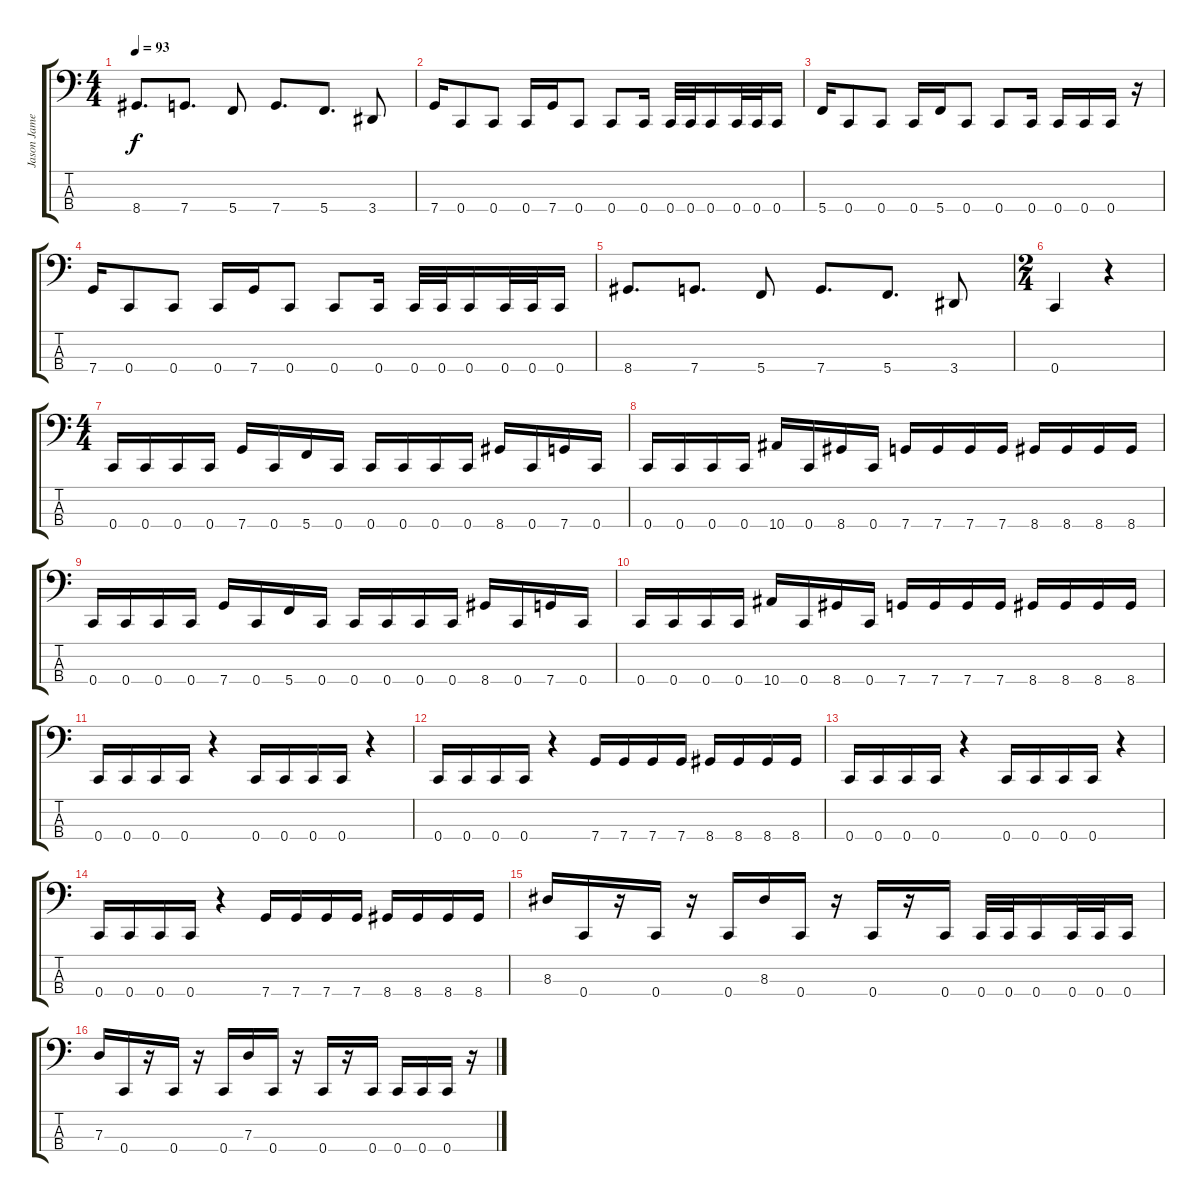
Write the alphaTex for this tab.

\track ("Jason James" "Jason Jame") {instrument electricbasspick}
\staff {score tabs}
\tuning (F2 C2 G1 C1) {hide}
\ts (4 4)
\tempo 93
\clef f4
\ks c
8.4.8{d dy f} 7.4.8{d} 5.4.8 7.4.8{d} 5.4.8{d} 3.4.8 |
7.4.16 0.4.8 0.4.8 0.4.16 7.4.16 0.4.8 0.4.8 0.4.16 0.4.32 0.4.32 0.4.16 0.4.32 0.4.32 0.4.16 |
5.4.16 0.4.8 0.4.8 0.4.16 5.4.16 0.4.8 0.4.8 0.4.16 0.4.16 0.4.16 0.4.16 r.16 |
7.4.16 0.4.8 0.4.8 0.4.16 7.4.16 0.4.8 0.4.8 0.4.16 0.4.32 0.4.32 0.4.16 0.4.32 0.4.32 0.4.16 |
8.4.8{d} 7.4.8{d} 5.4.8 7.4.8{d} 5.4.8{d} 3.4.8 |
\ts (2 4)
0.4.4 r.4 |
\ts (4 4)
0.4.16 0.4.16 0.4.16 0.4.16 7.4.16 0.4.16 5.4.16 0.4.16 0.4.16 0.4.16 0.4.16 0.4.16 8.4.16 0.4.16 7.4.16 0.4.16 |
0.4.16 0.4.16 0.4.16 0.4.16 10.4.16 0.4.16 8.4.16 0.4.16 7.4.16 7.4.16 7.4.16 7.4.16 8.4.16 8.4.16 8.4.16 8.4.16 |
0.4.16 0.4.16 0.4.16 0.4.16 7.4.16 0.4.16 5.4.16 0.4.16 0.4.16 0.4.16 0.4.16 0.4.16 8.4.16 0.4.16 7.4.16 0.4.16 |
0.4.16 0.4.16 0.4.16 0.4.16 10.4.16 0.4.16 8.4.16 0.4.16 7.4.16 7.4.16 7.4.16 7.4.16 8.4.16 8.4.16 8.4.16 8.4.16 |
0.4.16 0.4.16 0.4.16 0.4.16 r.4 0.4.16 0.4.16 0.4.16 0.4.16 r.4 |
0.4.16 0.4.16 0.4.16 0.4.16 r.4 7.4.16 7.4.16 7.4.16 7.4.16 8.4.16 8.4.16 8.4.16 8.4.16 |
0.4.16 0.4.16 0.4.16 0.4.16 r.4 0.4.16 0.4.16 0.4.16 0.4.16 r.4 |
0.4.16 0.4.16 0.4.16 0.4.16 r.4 7.4.16 7.4.16 7.4.16 7.4.16 8.4.16 8.4.16 8.4.16 8.4.16 |
8.3.16 0.4.16 r.16 0.4.16 r.16 0.4.16 8.3.16 0.4.16 r.16 0.4.16 r.16 0.4.16 0.4.32 0.4.32 0.4.16 0.4.32 0.4.32 0.4.16 |
7.3.16 0.4.16 r.16 0.4.16 r.16 0.4.16 7.3.16 0.4.16 r.16 0.4.16 r.16 0.4.16 0.4.16 0.4.16 0.4.16 r.16
